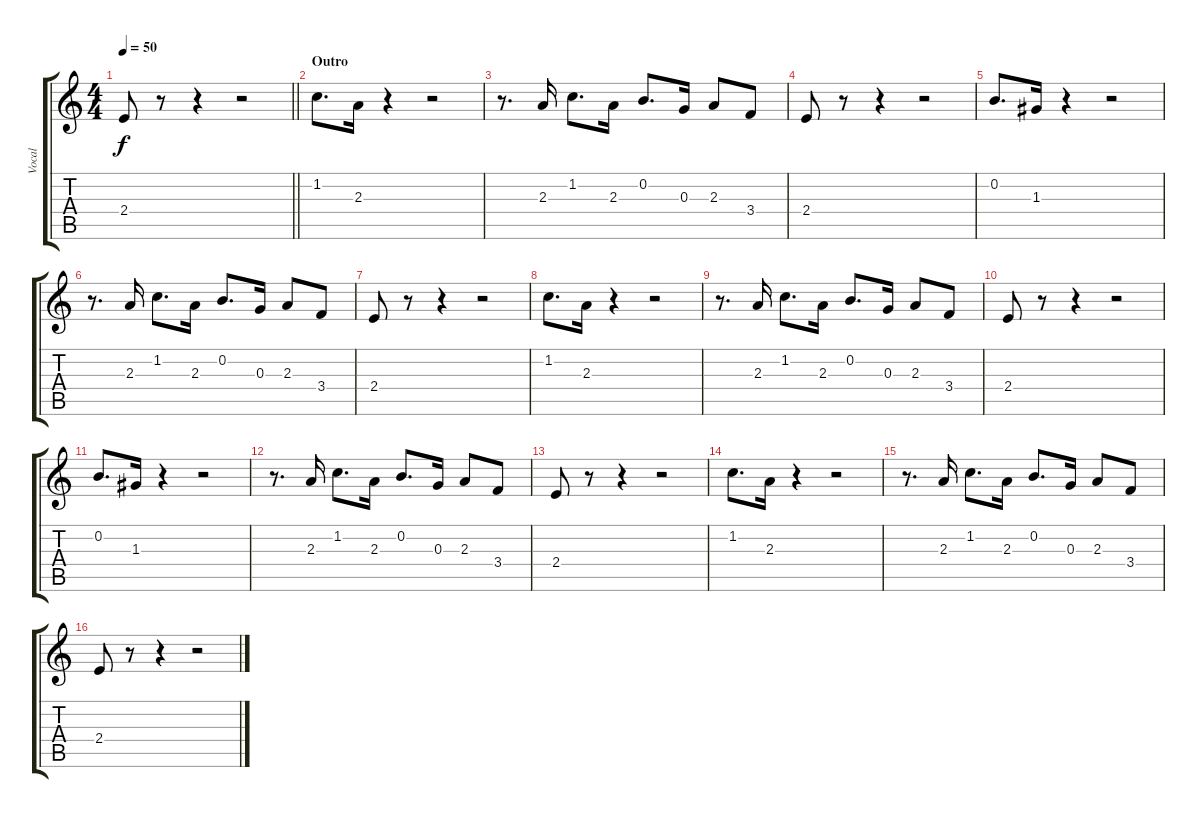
\track ("Vocal" "Vocal") {instrument acousticguitarnylon}
\staff {score tabs}
\tuning (E4 B3 G3 D3 A2 E2) {hide}
\ts (4 4)
\tempo 50
\clef g2
\barLineRight lightlight
\ks c
2.4.8{dy f} r.8 r.4 r.2 |
\section ("" "Outro")
1.2.8{d} 2.3.16 r.4 r.2 |
r.8{d} 2.3.16 1.2.8{d} 2.3.16 0.2.8{d} 0.3.16 2.3.8 3.4.8 |
2.4.8 r.8 r.4 r.2 |
0.2.8{d} 1.3.16 r.4 r.2 |
r.8{d} 2.3.16 1.2.8{d} 2.3.16 0.2.8{d} 0.3.16 2.3.8 3.4.8 |
2.4.8 r.8 r.4 r.2 |
1.2.8{d} 2.3.16 r.4 r.2 |
r.8{d} 2.3.16 1.2.8{d} 2.3.16 0.2.8{d} 0.3.16 2.3.8 3.4.8 |
2.4.8 r.8 r.4 r.2 |
0.2.8{d} 1.3.16 r.4 r.2 |
r.8{d} 2.3.16 1.2.8{d} 2.3.16 0.2.8{d} 0.3.16 2.3.8 3.4.8 |
2.4.8 r.8 r.4 r.2 |
1.2.8{d} 2.3.16 r.4 r.2 |
r.8{d} 2.3.16 1.2.8{d} 2.3.16 0.2.8{d} 0.3.16 2.3.8 3.4.8 |
2.4.8 r.8 r.4 r.2
